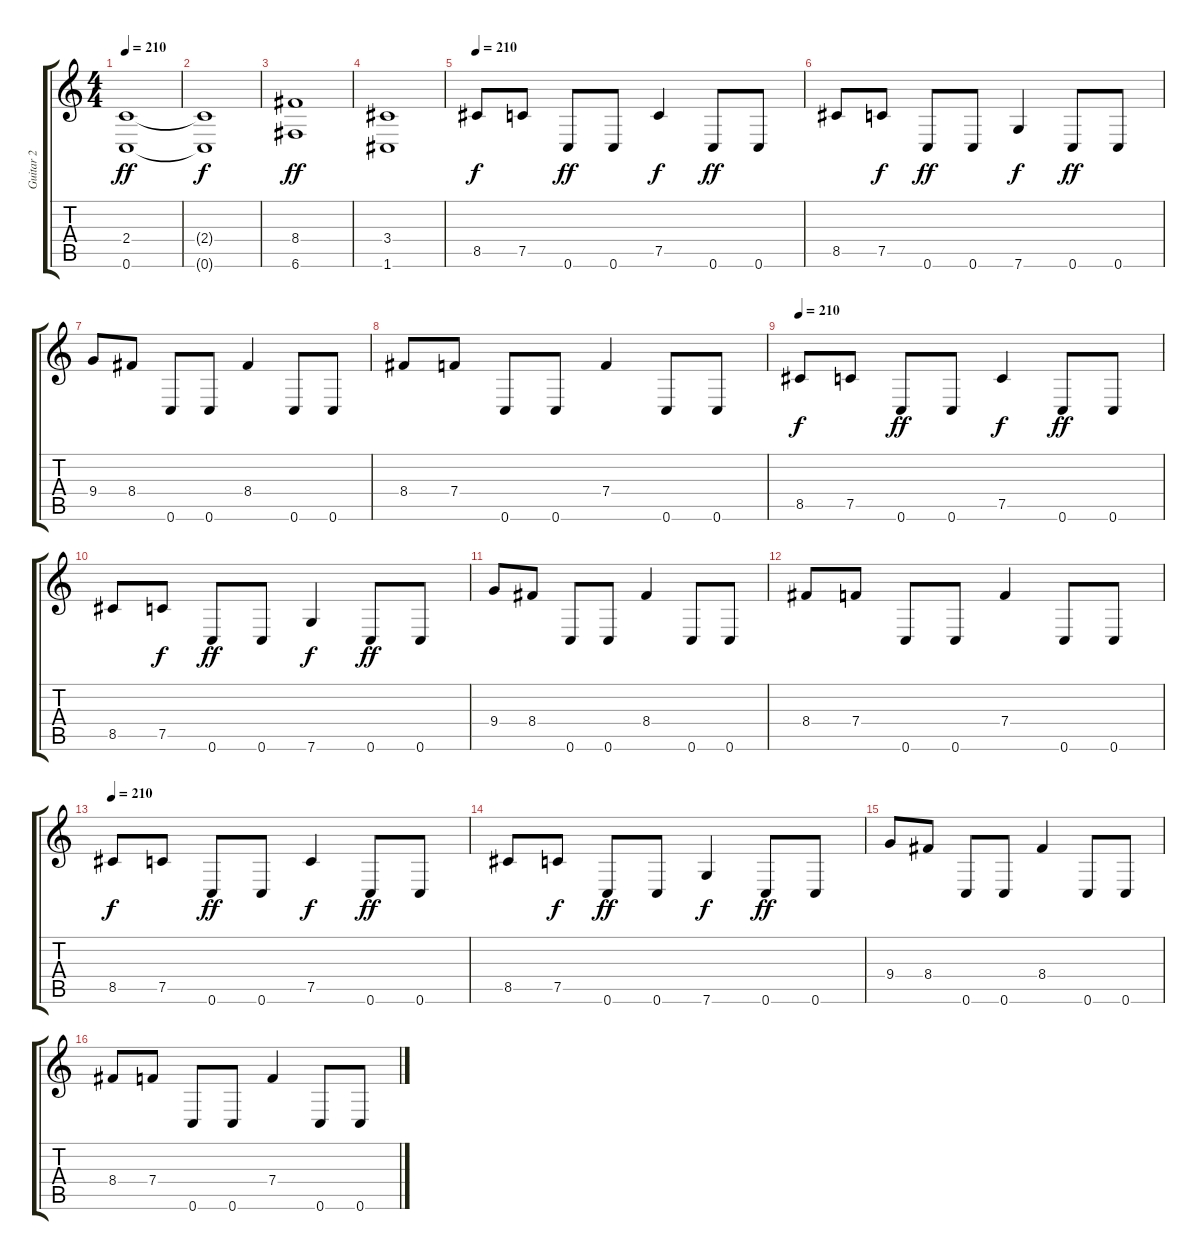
\track ("Guitar 2" "Guitar 2") {instrument overdrivenguitar}
\staff {score tabs}
\tuning (C4 G3 Eb3 Bb2 F2 C2) {hide}
\ts (4 4)
\tempo 210
\clef g2
\ks c
(2.4 0.6).1{dy ff} |
(2.4{t} 0.6{t}).1{dy f} |
(8.4 6.6).1{dy ff} |
(3.4 1.6).1 |
\tempo 210
8.5.8{dy f} 7.5.8 0.6.8{dy ff} 0.6.8 7.5.4{dy f} 0.6.8{dy ff} 0.6.8 |
8.5.8 7.5.8{dy f} 0.6.8{dy ff} 0.6.8 7.6.4{dy f} 0.6.8{dy ff} 0.6.8 |
9.4.8 8.4.8 0.6.8 0.6.8 8.4.4 0.6.8 0.6.8 |
8.4.8 7.4.8 0.6.8 0.6.8 7.4.4 0.6.8 0.6.8 |
\tempo 210
8.5.8{dy f} 7.5.8 0.6.8{dy ff} 0.6.8 7.5.4{dy f} 0.6.8{dy ff} 0.6.8 |
8.5.8 7.5.8{dy f} 0.6.8{dy ff} 0.6.8 7.6.4{dy f} 0.6.8{dy ff} 0.6.8 |
9.4.8 8.4.8 0.6.8 0.6.8 8.4.4 0.6.8 0.6.8 |
8.4.8 7.4.8 0.6.8 0.6.8 7.4.4 0.6.8 0.6.8 |
\tempo 210
8.5.8{dy f} 7.5.8 0.6.8{dy ff} 0.6.8 7.5.4{dy f} 0.6.8{dy ff} 0.6.8 |
8.5.8 7.5.8{dy f} 0.6.8{dy ff} 0.6.8 7.6.4{dy f} 0.6.8{dy ff} 0.6.8 |
9.4.8 8.4.8 0.6.8 0.6.8 8.4.4 0.6.8 0.6.8 |
8.4.8 7.4.8 0.6.8 0.6.8 7.4.4 0.6.8 0.6.8
